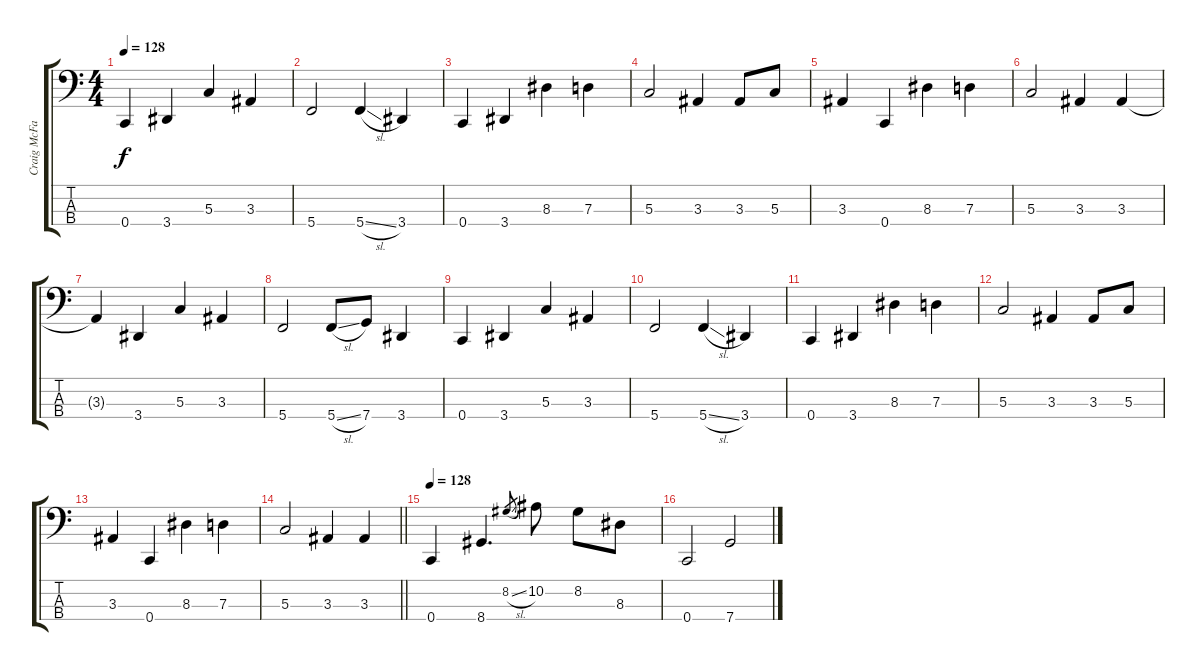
\track ("Craig McFarland" "Craig McFa") {instrument electricbasspick}
\staff {score tabs}
\tuning (G2 C2 G1 C1) {hide}
\ts (4 4)
\tempo 128
\clef f4
\ks c
0.4.4{dy f} 3.4.4 5.3.4 3.3.4 |
5.4.2 5.4{sl}.4 3.4.4 |
0.4.4 3.4.4 8.3.4 7.3.4 |
5.3.2 3.3.4 3.3.8 5.3.8 |
3.3.4 0.4.4 8.3.4 7.3.4 |
5.3.2 3.3.4 3.3.4 |
3.3{t}.4 3.4.4 5.3.4 3.3.4 |
5.4.2 5.4{sl}.8 7.4.8 3.4.4 |
0.4.4 3.4.4 5.3.4 3.3.4 |
5.4.2 5.4{sl}.4 3.4.4 |
0.4.4 3.4.4 8.3.4 7.3.4 |
5.3.2 3.3.4 3.3.8 5.3.8 |
3.3.4 0.4.4 8.3.4 7.3.4 |
\barLineRight lightlight
5.3.2 3.3.4 3.3.4 |
\tempo 128
0.4.4 8.4.4{d} 8.2{sl}.8{gr} 10.2.8 8.2.8 8.3.8 |
0.4.2 7.4.2
